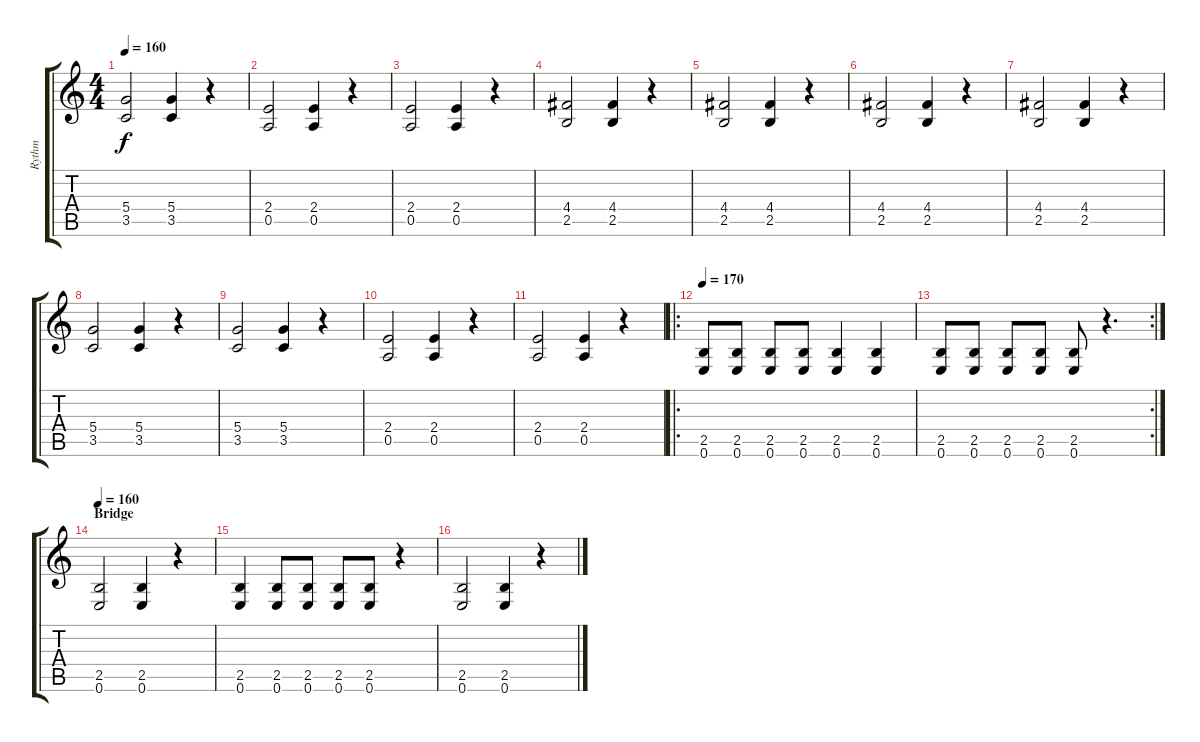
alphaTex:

\track ("Rythm" "Rythm") {instrument acousticguitarsteel}
\staff {score tabs}
\tuning (E4 B3 G3 D3 A2 E2) {hide}
\ts (4 4)
\tempo 160
\clef g2
\ks c
(5.4 3.5).2{dy f} (5.4 3.5).4 r.4 |
(2.4 0.5).2 (2.4 0.5).4 r.4 |
(2.4 0.5).2 (2.4 0.5).4 r.4 |
(4.4 2.5).2{instrument distortionguitar} (4.4 2.5).4 r.4 |
(4.4 2.5).2 (4.4 2.5).4 r.4 |
\section ("" "")
(4.4 2.5).2 (4.4 2.5).4 r.4 |
(4.4 2.5).2 (4.4 2.5).4 r.4 |
(5.4 3.5).2 (5.4 3.5).4 r.4 |
(5.4 3.5).2 (5.4 3.5).4 r.4 |
(2.4 0.5).2 (2.4 0.5).4 r.4 |
(2.4 0.5).2 (2.4 0.5).4 r.4 |
\ro
\tempo 170
(2.5 0.6).8 (2.5 0.6).8 (2.5 0.6).8 (2.5 0.6).8 (2.5 0.6).4 (2.5 0.6).4 |
\rc 2
(2.5 0.6).8 (2.5 0.6).8 (2.5 0.6).8 (2.5 0.6).8 (2.5 0.6).8 r.4{d} |
\section ("" "Bridge")
\tempo 160
(2.5 0.6).2{instrument distortionguitar} (2.5 0.6).4 r.4 |
(2.5 0.6).4 (2.5 0.6).8 (2.5 0.6).8 (2.5 0.6).8 (2.5 0.6).8 r.4 |
(2.5 0.6).2 (2.5 0.6).4 r.4
